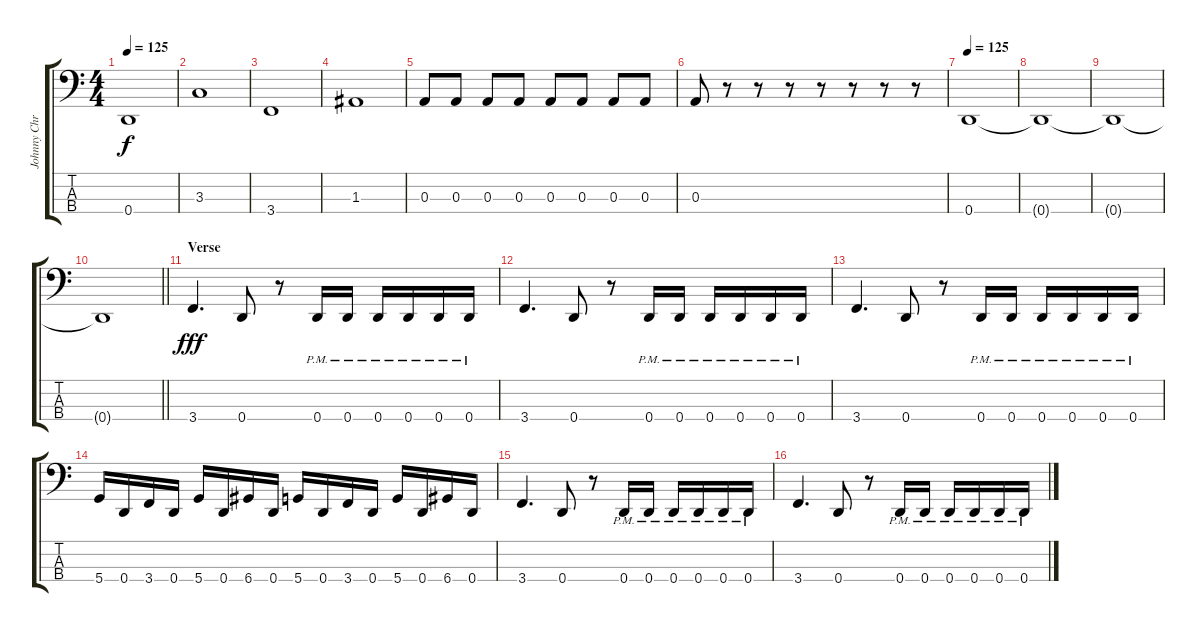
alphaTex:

\track ("Johnny Christ" "Johnny Chr") {instrument electricbasspick}
\staff {score tabs}
\tuning (G2 D2 A1 D1) {hide}
\ts (4 4)
\tempo 125
\clef f4
\ks c
0.4.1{dy f} |
3.3.1 |
3.4.1 |
1.3.1 |
0.3.8 0.3.8 0.3.8 0.3.8 0.3.8 0.3.8 0.3.8 0.3.8 |
0.3.8 r.8 r.8 r.8 r.8 r.8 r.8 r.8 |
\tempo 125
0.4.1 |
0.4{t}.1 |
0.4{t}.1 |
\barLineRight lightlight
0.4{t}.1 |
\section ("" "Verse")
3.4.4{d dy fff} 0.4.8 r.8 0.4{pm}.16 0.4{pm}.16 0.4{pm}.16 0.4{pm}.16 0.4{pm}.16 0.4{pm}.16 |
3.4.4{d} 0.4.8 r.8 0.4{pm}.16 0.4{pm}.16 0.4{pm}.16 0.4{pm}.16 0.4{pm}.16 0.4{pm}.16 |
3.4.4{d} 0.4.8 r.8 0.4{pm}.16 0.4{pm}.16 0.4{pm}.16 0.4{pm}.16 0.4{pm}.16 0.4{pm}.16 |
5.4.16 0.4.16 3.4.16 0.4.16 5.4.16 0.4.16 6.4.16 0.4.16 5.4.16 0.4.16 3.4.16 0.4.16 5.4.16 0.4.16 6.4.16 0.4.16 |
3.4.4{d} 0.4.8 r.8 0.4{pm}.16 0.4{pm}.16 0.4{pm}.16 0.4{pm}.16 0.4{pm}.16 0.4{pm}.16 |
3.4.4{d} 0.4.8 r.8 0.4{pm}.16 0.4{pm}.16 0.4{pm}.16 0.4{pm}.16 0.4{pm}.16 0.4{pm}.16
